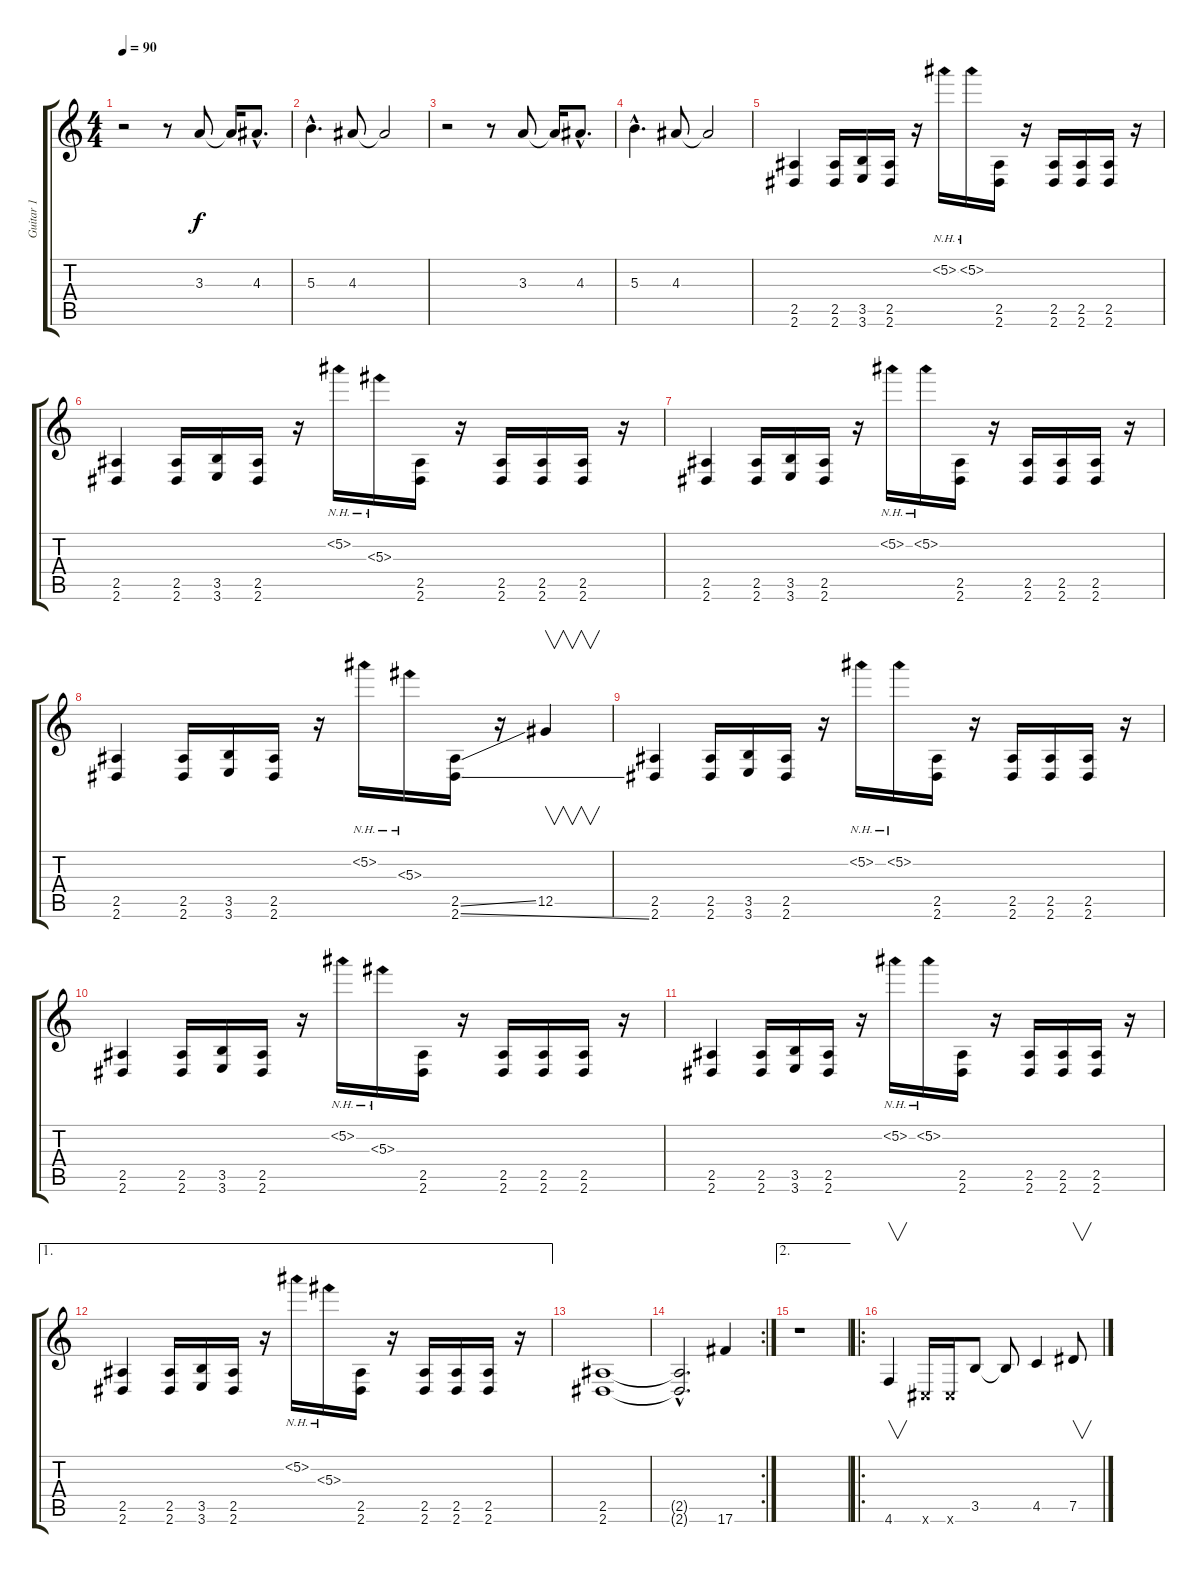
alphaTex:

\track ("Guitar 1" "Guitar 1") {instrument overdrivenguitar}
\staff {score tabs}
\tuning (Eb4 Bb3 Gb3 Db3 Ab2 Db2) {hide}
\ts (4 4)
\tempo 90
\clef g2
\ks c
r.2{dy f} r.8 3.3.8 3.3{t}.16 4.3{hac}.8{d} |
5.3{hac}.4{d} 4.3.8 4.3{t}.2 |
r.2 r.8 3.3.8 3.3{t}.16 4.3{hac}.8{d} |
5.3{hac}.4{d} 4.3.8 4.3{t}.2 |
(2.5 2.6).4 (2.5 2.6).16 (3.5 3.6).16 (2.5 2.6).16 r.16 5.2{nh}.16 5.2{nh}.16 (2.5 2.6).16 r.16 (2.5 2.6).16 (2.5 2.6).16 (2.5 2.6).16 r.16 |
(2.5 2.6).4 (2.5 2.6).16 (3.5 3.6).16 (2.5 2.6).16 r.16 5.2{nh}.16 5.3{nh}.16 (2.5 2.6).16 r.16 (2.5 2.6).16 (2.5 2.6).16 (2.5 2.6).16 r.16 |
(2.5 2.6).4 (2.5 2.6).16 (3.5 3.6).16 (2.5 2.6).16 r.16 5.2{nh}.16 5.2{nh}.16 (2.5 2.6).16 r.16 (2.5 2.6).16 (2.5 2.6).16 (2.5 2.6).16 r.16 |
(2.5 2.6).4 (2.5 2.6).16 (3.5 3.6).16 (2.5 2.6).16 r.16 5.2{nh}.16 5.3{nh}.16 (2.5{ss} 2.6{ss}).16 r.16 12.5.4{v} |
(2.5 2.6).4 (2.5 2.6).16 (3.5 3.6).16 (2.5 2.6).16 r.16 5.2{nh}.16 5.2{nh}.16 (2.5 2.6).16 r.16 (2.5 2.6).16 (2.5 2.6).16 (2.5 2.6).16 r.16 |
(2.5 2.6).4 (2.5 2.6).16 (3.5 3.6).16 (2.5 2.6).16 r.16 5.2{nh}.16 5.3{nh}.16 (2.5 2.6).16 r.16 (2.5 2.6).16 (2.5 2.6).16 (2.5 2.6).16 r.16 |
(2.5 2.6).4 (2.5 2.6).16 (3.5 3.6).16 (2.5 2.6).16 r.16 5.2{nh}.16 5.2{nh}.16 (2.5 2.6).16 r.16 (2.5 2.6).16 (2.5 2.6).16 (2.5 2.6).16 r.16 |
\ae 1
(2.5 2.6).4 (2.5 2.6).16 (3.5 3.6).16 (2.5 2.6).16 r.16 5.2{nh}.16 5.3{nh}.16 (2.5 2.6).16 r.16 (2.5 2.6).16 (2.5 2.6).16 (2.5 2.6).16 r.16 |
(2.5 2.6).1 |
\rc 2
(2.5{hac t} 2.6{hac t}).2{d} 17.6.4 |
\ae 2
r.1 |
\ro
4.6.4{v} 0.6{x}.16 0.6{x}.16 3.5.8 3.5{t}.8 4.5.4 7.5.8{v}
